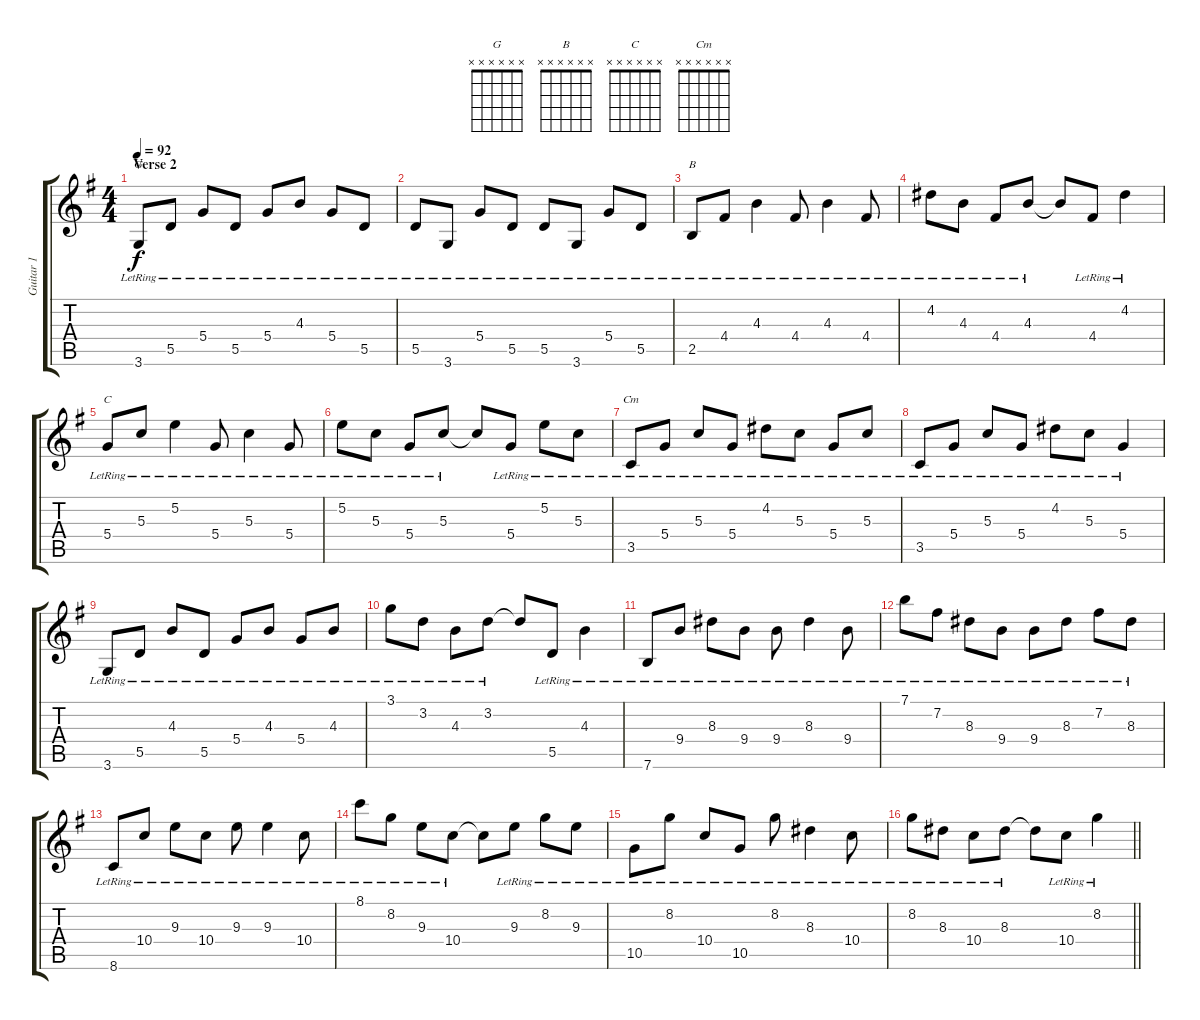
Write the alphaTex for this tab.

\track ("Guitar 1" "Guitar 1") {instrument electricguitarjazz}
\staff {score tabs}
\tuning (E4 B3 G3 D3 A2 E2) {hide}
\chord ("G" x x x x x x)
\chord ("B" x x x x x x)
\chord ("C" x x x x x x)
\chord ("Cm" x x x x x x)
\ts (4 4)
\section ("" "Verse 2")
\tempo 92
\clef g2
\ks g
3.6{lr}.8{ch "G" dy f} 5.5{lr}.8 5.4{lr}.8 5.5{lr}.8 5.4{lr}.8 4.3{lr}.8 5.4{lr}.8 5.5{lr}.8 |
5.5{lr}.8 3.6{lr}.8 5.4{lr}.8 5.5{lr}.8 5.5{lr}.8 3.6{lr}.8 5.4{lr}.8 5.5{lr}.8 |
2.5{lr}.8{ch "B"} 4.4{lr}.8 4.3{lr}.4 4.4{lr}.8 4.3{lr}.4 4.4{lr}.8 |
4.2{lr}.8 4.3{lr}.8 4.4{lr}.8 4.3{lr}.8 4.3{t}.8 4.4{lr}.8 4.2{lr}.4 |
5.4{lr}.8{ch "C"} 5.3{lr}.8 5.2{lr}.4 5.4{lr}.8 5.3{lr}.4 5.4{lr}.8 |
5.2{lr}.8 5.3{lr}.8 5.4{lr}.8 5.3{lr}.8 5.3{t}.8 5.4{lr}.8 5.2{lr}.8 5.3{lr}.8 |
3.5{lr}.8{ch "Cm"} 5.4{lr}.8 5.3{lr}.8 5.4{lr}.8 4.2{lr}.8 5.3{lr}.8 5.4{lr}.8 5.3{lr}.8 |
3.5{lr}.8 5.4{lr}.8 5.3{lr}.8 5.4{lr}.8 4.2{lr}.8 5.3{lr}.8 5.4{lr}.4 |
3.6{lr}.8 5.5{lr}.8 4.3{lr}.8 5.5{lr}.8 5.4{lr}.8 4.3{lr}.8 5.4{lr}.8 4.3{lr}.8 |
3.1{lr}.8 3.2{lr}.8 4.3{lr}.8 3.2{lr}.8 3.2{t}.8 5.5{lr}.8 4.3{lr}.4 |
7.6{lr}.8 9.4{lr}.8 8.3{lr}.8 9.4{lr}.8 9.4{lr}.8 8.3{lr}.4 9.4{lr}.8 |
7.1{lr}.8 7.2{lr}.8 8.3{lr}.8 9.4{lr}.8 9.4{lr}.8 8.3{lr}.8 7.2{lr}.8 8.3{lr}.8 |
8.6{lr}.8 10.4{lr}.8 9.3{lr}.8 10.4{lr}.8 9.3{lr}.8 9.3{lr}.4 10.4{lr}.8 |
8.1{lr}.8 8.2{lr}.8 9.3{lr}.8 10.4{lr}.8 10.4{t}.8 9.3{lr}.8 8.2{lr}.8 9.3{lr}.8 |
10.5{lr}.8 8.2{lr}.8 10.4{lr}.8 10.5{lr}.8 8.2{lr}.8 8.3{lr}.4 10.4{lr}.8 |
\barLineRight lightlight
8.2{lr}.8 8.3{lr}.8 10.4{lr}.8 8.3{lr}.8 8.3{t}.8 10.4{lr}.8 8.2{lr}.4
